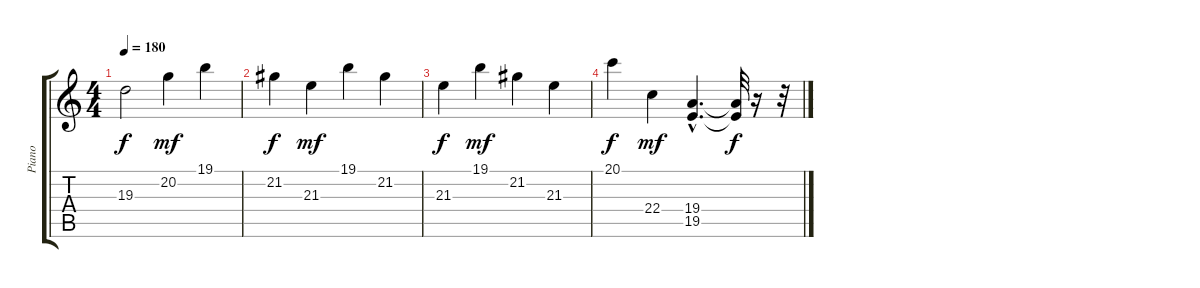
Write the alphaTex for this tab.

\track ("Piano" "Piano") {instrument acousticgrandpiano}
\staff {score tabs}
\tuning (E4 B3 G3 D3 A2 E2) {hide}
\ts (4 4)
\tempo 180
\clef g2
\ks c
19.3.2{dy f} 20.2.4{dy mf} 19.1.4 |
21.2.4{dy f} 21.3.4{dy mf} 19.1.4 21.2.4 |
21.3.4{dy f} 19.1.4{dy mf} 21.2.4 21.3.4 |
20.1.4{dy f} 22.4.4{dy mf} (19.4{hac} 19.5{hac}).4{d} (19.4{t} 19.5{t}).32{dy f} r.16 r.32
